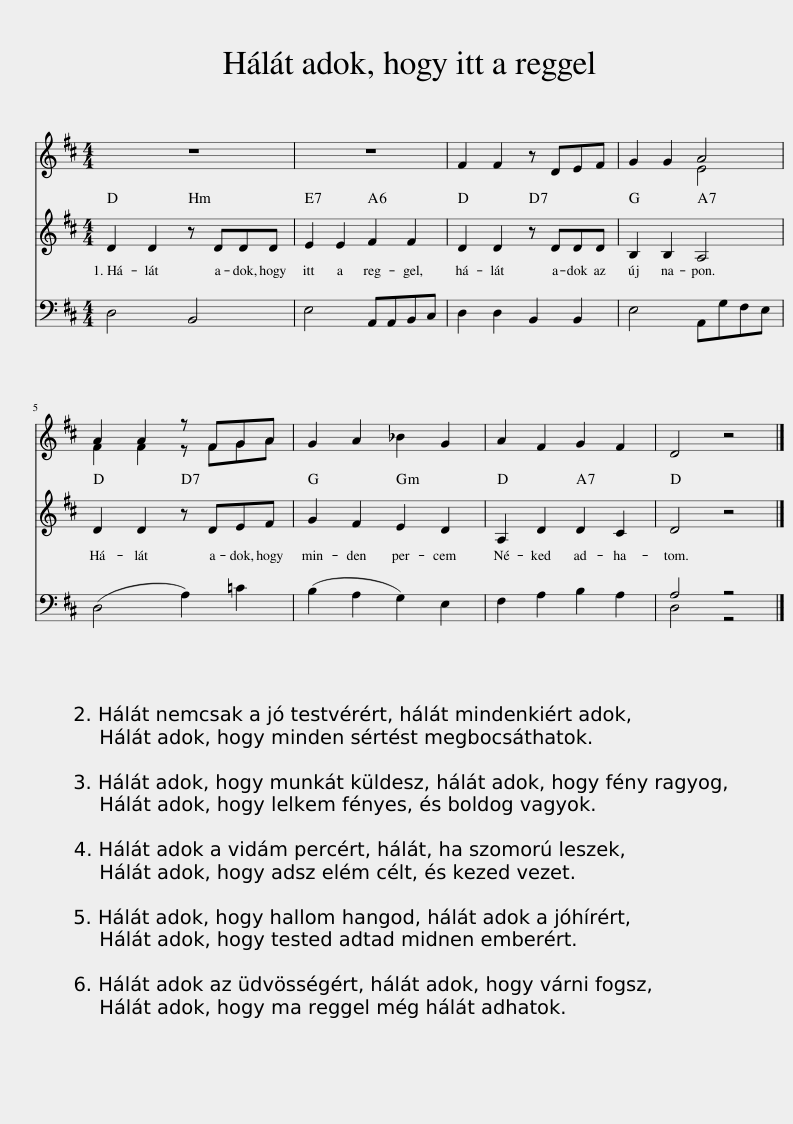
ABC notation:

X:1
%%score ( 1 2 ) 3 ( 4 5 )
L:1/8
M:4/4
I:linebreak $
K:D
V:1 treble
V:2 treble
V:3 treble
V:4 bass
V:5 bass
V:1
 z8 | z8 | F2 F2 z DEF | G2 G2 A4 |$ A2 A2 z FGA | %5
 G2 A2 _B2 G2 | A2 F2 G2 F2 | D4 z4 |] %8
V:2
 x8 | x8 | x8 | x4 E4 |$ F2 F2 z FGA | %5
 x8 | x8 | x8 |] %8
V:3
 D2 D2 z DDD | E2 E2 F2 F2 | D2 D2 z DDD | B,2 B,2 A,4 |$ D2 D2 z DEF | %5
 G2 F2 E2 D2 | A,2 D2 D2 C2 | D4 z4 |] %8
V:4
 D,4 B,,4 | E,4 A,,A,,B,,C, | D,2 D,2 B,,2 B,,2 | E,4 A,,G,F,E, |$ (D,4 A,2) =C2 | %5
 (B,2 A,2 G,2) E,2 | F,2 A,2 B,2 A,2 | A,4 z4 |] %8
V:5
 x8 | x8 | x8 | x8 |$ x8 | %5
 x8 | x8 | D,4 z4 |] %8
